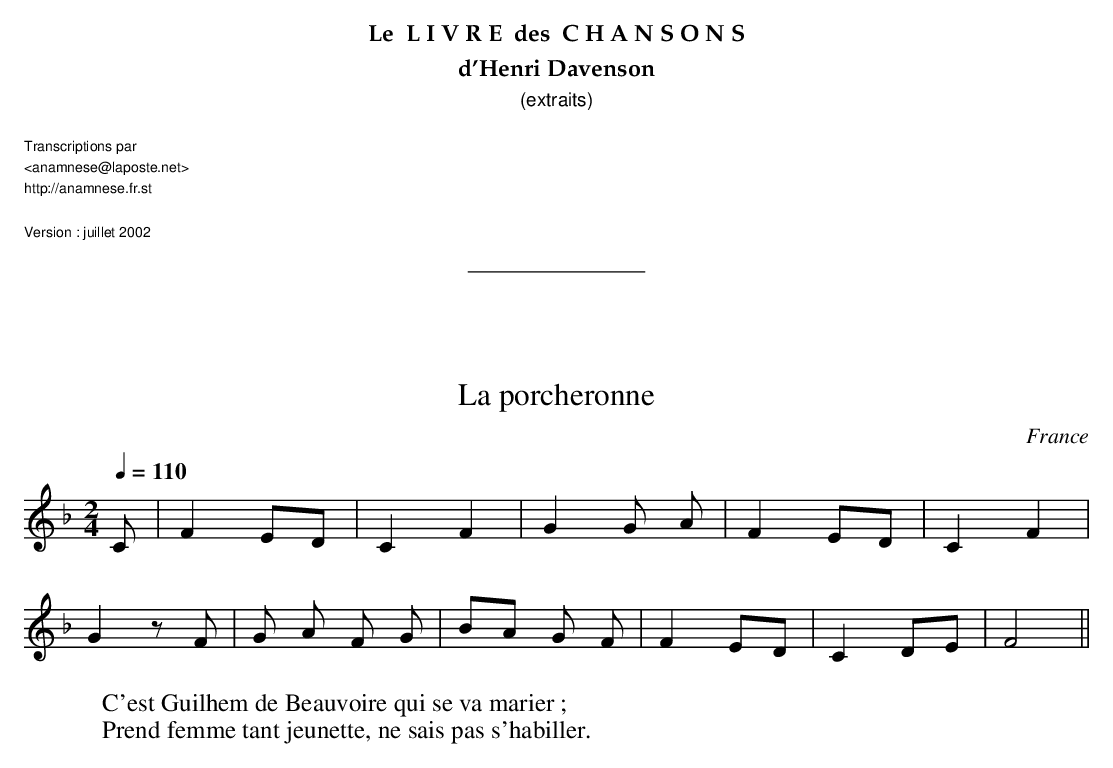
X:1
T:La porcheronne
O:France
M:2/4
L:1/8
Q:1/4=110
K:F
C | F2 E-D | C2 F2 | G2 G A | F2 E-D | C2 F2 |!
G2 z F | G A F G | B-A G F | F2 E-D | C2 D-E | F4 ||
W:C'est Guilhem de Beauvoire qui se va marier ;
W:Prend femme tant jeunette, ne sais pas s'habiller.
